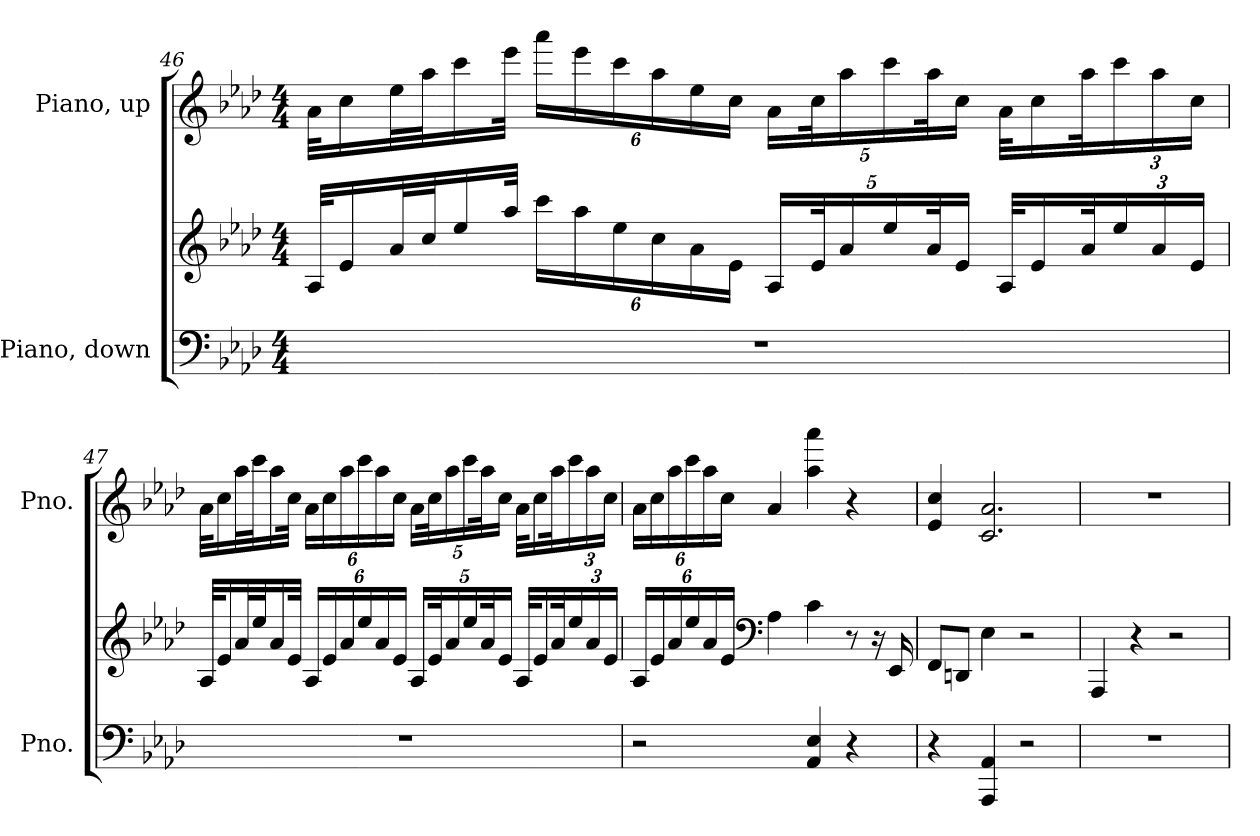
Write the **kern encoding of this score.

**kern	**kern	**kern
*part2	*part2	*part1
*staff3	*staff2	*staff1
*I"Piano, down	*	*I"Piano, up
*I'Pno.	*	*I'Pno.
!!LO:LB:g=z
*clefF4	*clefG2	*clefG2
*k[b-e-a-d-]	*k[b-e-a-d-]	*k[b-e-a-d-]
*M4/4	*M4/4	*M4/4
=46	=46	=46
1r	32A-/KLL	32a-\KLL
.	16e-/	16cc\
.	32a-/L	32ee-\L
.	32cc/J	32aa-\J
.	16ee-/	16ccc\
.	32aa-/JJk	32eee-\JJk
*	*Xbrackettup	*Xbrackettup
.	24ccc\LL	24aaa-\LL
.	24aa-\	24eee-\
.	24ee-\	24ccc\
.	24cc\	24aa-\
.	24a-\	24ee-\
.	24e-\JJ	24cc\JJ
.	20A-/LL	20a-\LL
.	40e-/K	40cc\K
.	20a-/	20aa-\
.	20ee-/	20ccc\
.	40a-/K	40aa-\K
.	20e-/JJ	20cc\JJ
.	32A-/KLL	32a-\KLL
.	16e-/	16cc\
.	32a-/K	32aa-\K
.	24ee-/	24ccc\
.	24a-/	24aa-\
.	24e-/JJ	24cc\JJ
!!LO:LB:g=z
=47	=47	=47
1r	32A-/KLL	32a-\KLL
.	16e-/	16cc\
.	32a-/L	32aa-\L
.	32ee-/J	32ccc\J
.	16a-/	16aa-\
.	32e-/JJk	32cc\JJk
.	24A-/LL	24a-\LL
.	24e-/	24cc\
.	24a-/	24aa-\
.	24ee-/	24ccc\
.	24a-/	24aa-\
.	24e-/JJ	24cc\JJ
.	20A-/LL	20a-\LL
.	40e-/K	40cc\K
.	20a-/	20aa-\
.	20ee-/	20ccc\
.	40a-/K	40aa-\K
.	20e-/JJ	20cc\JJ
.	32A-/KLL	32a-\KLL
.	16e-/	16cc\
.	32a-/K	32aa-\K
.	24ee-/	24ccc\
.	24a-/	24aa-\
.	24e-/JJ	24cc\JJ
=48	=48	=48
2r	24A-/LL	24a-\LL
.	24e-/	24cc\
.	24a-/	24aa-\
.	24ee-/	24ccc\
.	24a-/	24aa-\
.	24e-/JJ	24cc\JJ
*	*clefF4	*
.	4A-\	4a-/
4AA-/ 4E-/	4c\	4aa-\ 4aaa-\
4r	8r	4r
.	16r	.
.	16EE-/	.
!!LO:LB:g=z
=49	=49	=49
4r	8FF/L	4e-/ 4cc/
.	8DDn/J	.
4AAA-/ 4AA-/	4E-\	2.c/ 2.a-/
2r	2r	.
=50	=50	=50
1r	4AAA-/	1r
.	4r	.
.	2r	.
=	=	=
*-	*-	*-
